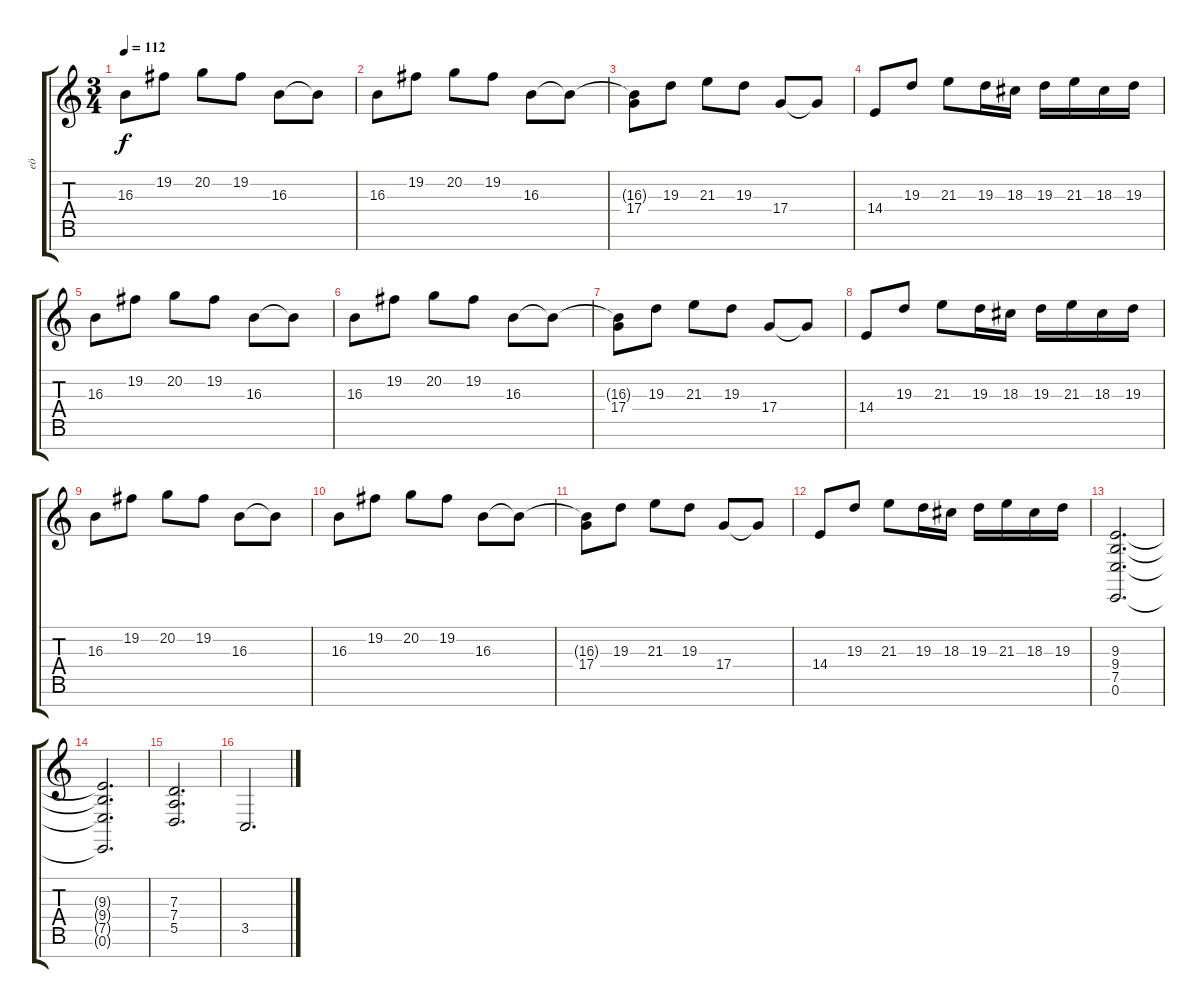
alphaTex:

\track ("eö" "eö") {instrument stringensemble1}
\staff {score tabs}
\tuning (E4 B3 G3 D3 A2 E2 B1) {hide}
\ts (3 4)
\tempo 112
\clef g2
\ks c
16.3.8{dy f} 19.2.8 20.2.8 19.2.8 16.3.8 16.3{t}.8 |
16.3.8 19.2.8 20.2.8 19.2.8 16.3.8 16.3{t}.8 |
(16.3{t} 17.4).8 19.3.8 21.3.8 19.3.8 17.4.8 17.4{t}.8 |
14.4.8 19.3.8 21.3.8 19.3.16 18.3.16 19.3.16 21.3.16 18.3.16 19.3.16 |
16.3.8 19.2.8 20.2.8 19.2.8 16.3.8 16.3{t}.8 |
16.3.8 19.2.8 20.2.8 19.2.8 16.3.8 16.3{t}.8 |
(16.3{t} 17.4).8 19.3.8 21.3.8 19.3.8 17.4.8 17.4{t}.8 |
14.4.8 19.3.8 21.3.8 19.3.16 18.3.16 19.3.16 21.3.16 18.3.16 19.3.16 |
16.3.8 19.2.8 20.2.8 19.2.8 16.3.8 16.3{t}.8 |
16.3.8 19.2.8 20.2.8 19.2.8 16.3.8 16.3{t}.8 |
(16.3{t} 17.4).8 19.3.8 21.3.8 19.3.8 17.4.8 17.4{t}.8 |
14.4.8 19.3.8 21.3.8 19.3.16 18.3.16 19.3.16 21.3.16 18.3.16 19.3.16 |
(9.3 9.4 7.5 0.6).2{d} |
(9.3{t} 9.4{t} 7.5{t} 0.6{t}).2{d} |
(7.3 7.4 5.5).2{d} |
3.5.2{d}
